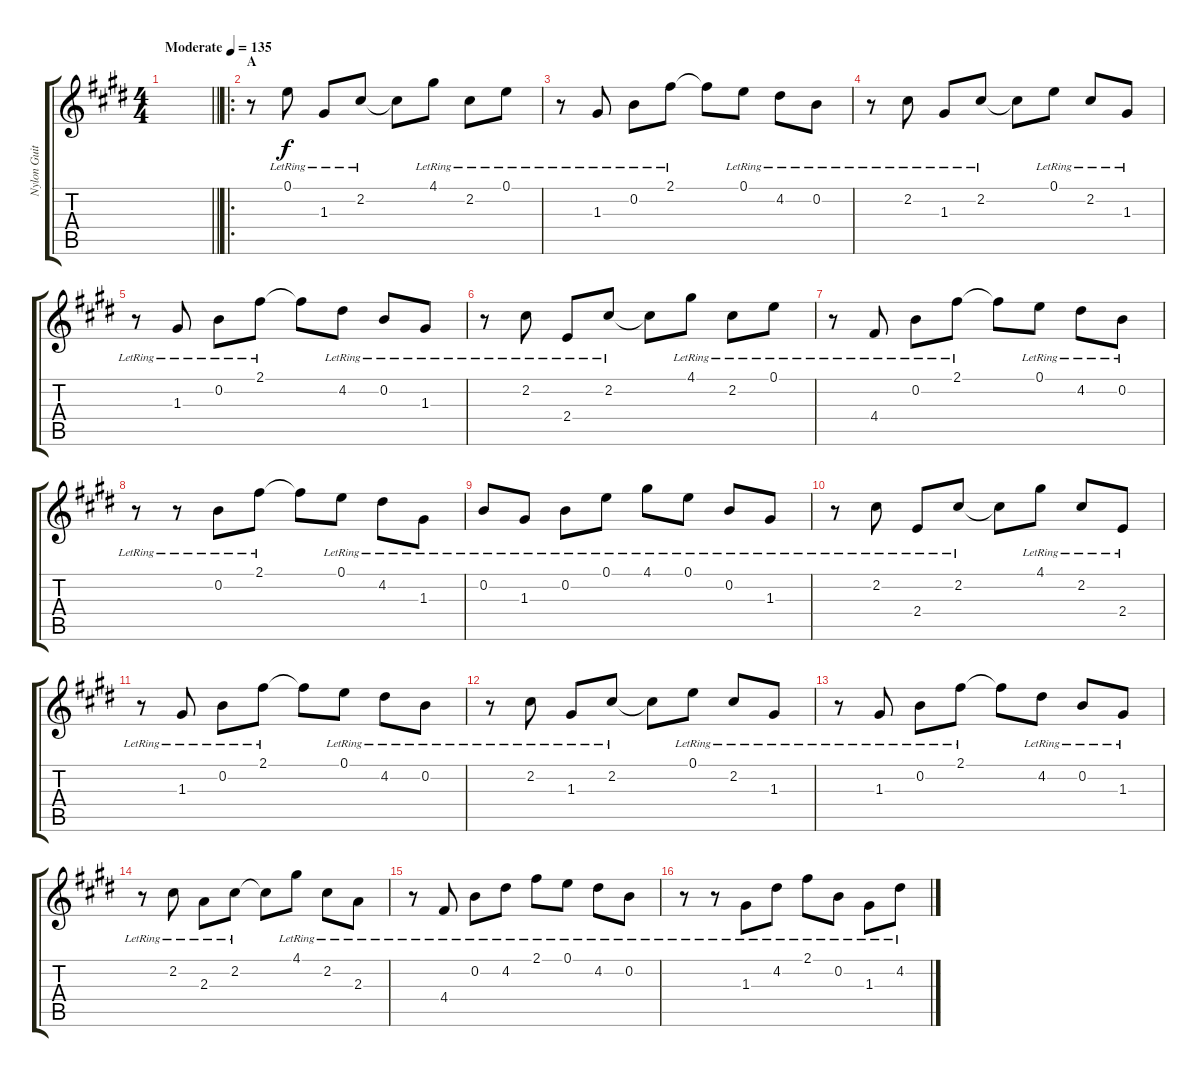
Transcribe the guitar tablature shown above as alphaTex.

\track ("Nylon Guitar" "Nylon Guit") {instrument acousticguitarnylon}
\staff {score tabs}
\tuning (E4 B3 G3 D3 A2 E2) {hide}
\ts (4 4)
\tempo (135 "Moderate")
\clef g2
\barLineRight lightlight
\ks e
|
\ro
\section ("" "A")
r.8 0.1{lr}.8 1.3{lr}.8 2.2{lr}.8 2.2{t}.8 4.1{lr}.8 2.2{lr}.8 0.1{lr}.8 |
r.8 1.3{lr}.8 0.2{lr}.8 2.1{lr}.8 2.1{t}.8 0.1{lr}.8 4.2{lr}.8 0.2{lr}.8 |
r.8 2.2{lr}.8 1.3{lr}.8 2.2{lr}.8 2.2{t}.8 0.1{lr}.8 2.2{lr}.8 1.3{lr}.8 |
r.8 1.3{lr}.8 0.2{lr}.8 2.1{lr}.8 2.1{t}.8 4.2{lr}.8 0.2{lr}.8 1.3{lr}.8 |
r.8 2.2{lr}.8 2.4{lr}.8 2.2{lr}.8 2.2{t}.8 4.1{lr}.8 2.2{lr}.8 0.1{lr}.8 |
r.8 4.4{lr}.8 0.2{lr}.8 2.1{lr}.8 2.1{t}.8 0.1{lr}.8 4.2{lr}.8 0.2{lr}.8 |
r.8 r.8 0.2{lr}.8 2.1{lr}.8 2.1{t}.8 0.1{lr}.8 4.2{lr}.8 1.3{lr}.8 |
0.2{lr}.8 1.3{lr}.8 0.2{lr}.8 0.1{lr}.8 4.1{lr}.8 0.1{lr}.8 0.2{lr}.8 1.3{lr}.8 |
r.8 2.2{lr}.8 2.4{lr}.8 2.2{lr}.8 2.2{t}.8 4.1{lr}.8 2.2{lr}.8 2.4{lr}.8 |
r.8 1.3{lr}.8 0.2{lr}.8 2.1{lr}.8 2.1{t}.8 0.1{lr}.8 4.2{lr}.8 0.2{lr}.8 |
r.8 2.2{lr}.8 1.3{lr}.8 2.2{lr}.8 2.2{t}.8 0.1{lr}.8 2.2{lr}.8 1.3{lr}.8 |
r.8 1.3{lr}.8 0.2{lr}.8 2.1{lr}.8 2.1{t}.8 4.2{lr}.8 0.2{lr}.8 1.3{lr}.8 |
r.8 2.2{lr}.8 2.3{lr}.8 2.2{lr}.8 2.2{t}.8 4.1{lr}.8 2.2{lr}.8 2.3{lr}.8 |
r.8 4.4{lr}.8 0.2{lr}.8 4.2{lr}.8 2.1{lr}.8 0.1{lr}.8 4.2{lr}.8 0.2{lr}.8 |
r.8 r.8 1.3{lr}.8 4.2{lr}.8 2.1{lr}.8 0.2{lr}.8 1.3{lr}.8 4.2{lr}.8
